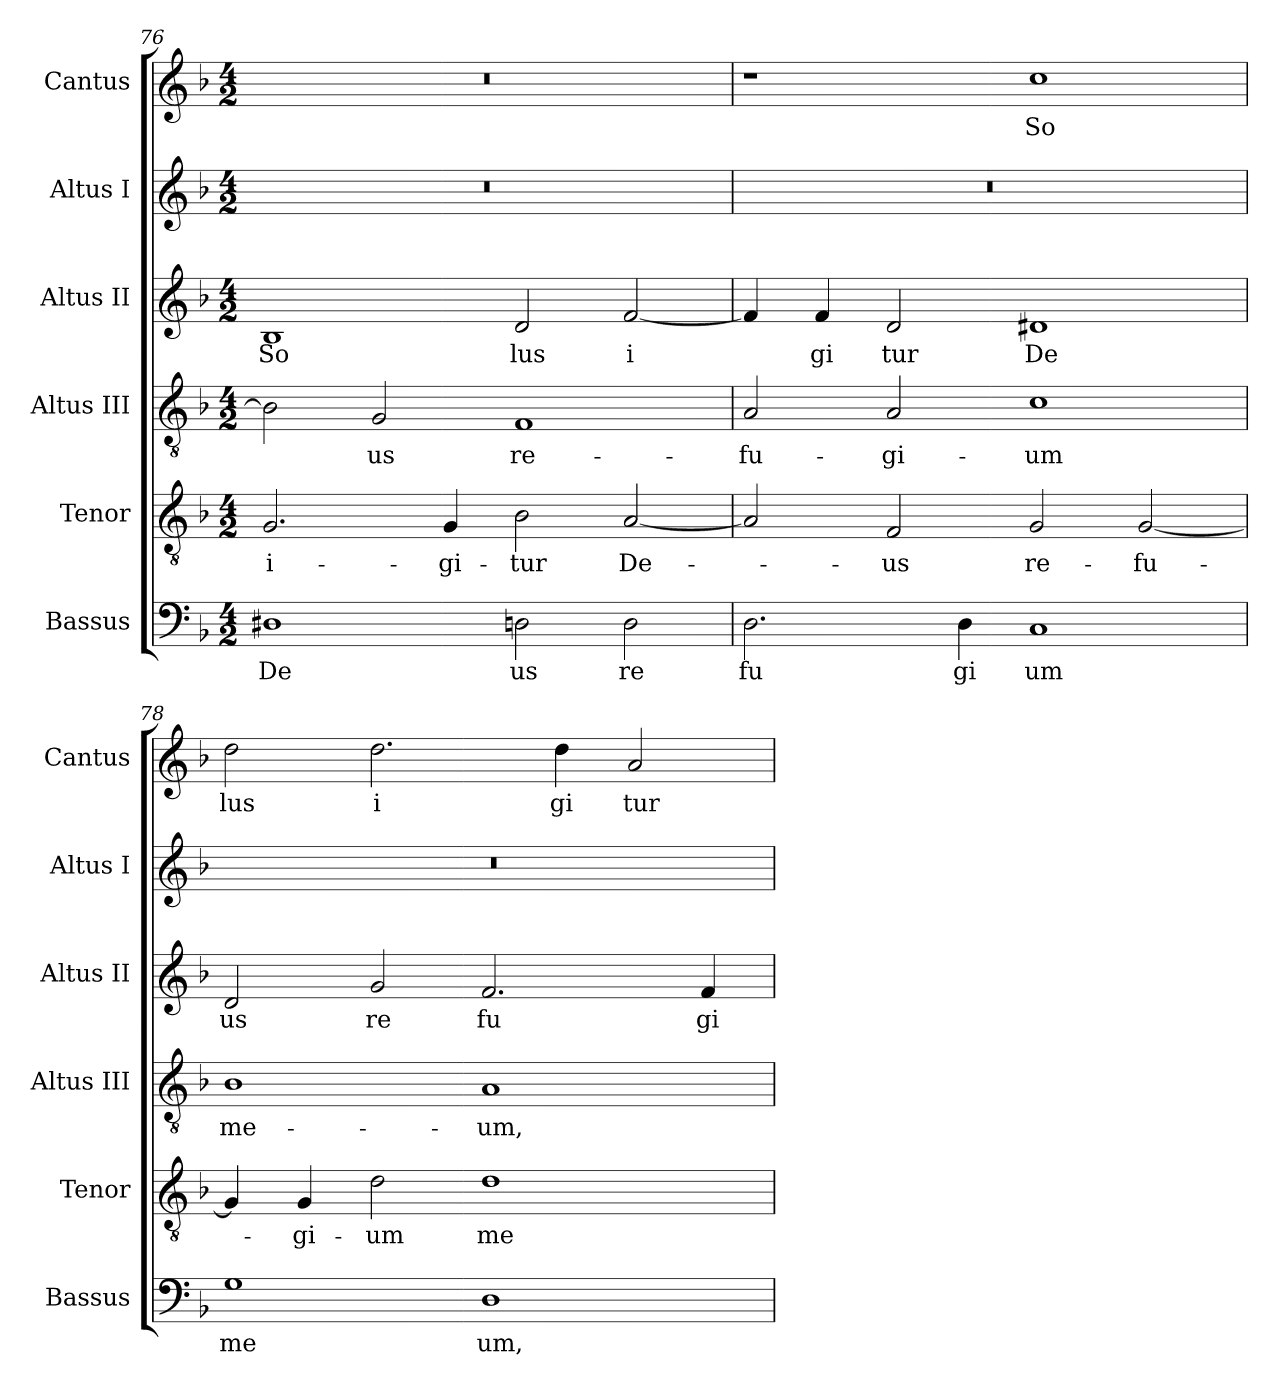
**kern	**text	**kern	**text	**kern	**text	**kern	**text	**kern	**kern	**text
*part6	*part6	*part5	*part5	*part4	*part4	*part3	*part3	*part2	*part1	*part1
*staff6	*staff6	*staff5	*staff5	*staff4	*staff4	*staff3	*staff3	*staff2	*staff1	*staff1
*I"Bassus	*	*I"Tenor	*	*I"Altus III	*	*I"Altus II	*	*I"Altus I	*I"Cantus	*
*I'Bassus	*	*I'Tenor	*	*I'Altus III	*	*I'Altus II	*	*I'Altus I	*I'Cantus	*
*clefF4	*	*clefGv2	*	*clefGv2	*	*clefG2	*	*clefG2	*clefG2	*
*ITrd-3c-5	*	*ITrd-3c-5	*	*ITrd-3c-5	*	*ITrd-3c-5	*	*	*ITrd-3c-5	*
*k[b-e-]	*	*k[b-e-]	*	*k[b-e-]	*	*k[b-e-]	*	*k[b-]	*k[b-e-]	*
*B-:	*	*B-:	*	*B-:	*	*B-:	*	*F:	*B-:	*
*M4/2	*	*M4/2	*	*M4/2	*	*M4/2	*	*M4/2	*M4/2	*
=76	=76	=76	=76	=76	=76	=76	=76	=76	=76	=76
!	!LO:LY:b:cj	!	!LO:LY:b:cj	!	!	!	!LO:LY:b:cj	!	!	!
1G#X	De	2.c/	i-	2e-\]	.	1e-	So	0r	0r	.
!	!	!	!	!	!LO:LY:b:cj	!	!	!	!	!
.	.	.	.	2c/	-us	.	.	.	.	.
!	!	!	!LO:LY:b:cj	!	!	!	!	!	!	!
.	.	4c/	-gi-	.	.	.	.	.	.	.
!	!LO:LY:b:cj	!	!LO:LY:b:cj	!	!LO:LY:b:cj	!	!LO:LY:b:cj	!	!	!
2G\	us	2e-\	-tur	1B-	re-	2g/	lus	.	.	.
!	!LO:LY:b:cj	!	!LO:LY:b	!	!	!	!LO:LY:b:rj	!	!	!
2G\	re	[<2d/	De-	.	.	[<2b-/	i	.	.	.
=77	=77	=77	=77	=77	=77	=77	=77	=77	=77	=77
!	!LO:LY:b:cj	!	!	!	!LO:LY:b:cj	!	!	!	!	!
2.G\	fu	2d/]	.	2d/	-fu-	4b-/]	.	0r	1r	.
!	!	!	!	!	!	!	!LO:LY:b:cj	!	!	!
.	.	.	.	.	.	4b-/	gi	.	.	.
!	!	!	!LO:LY:b:cj	!	!LO:LY:b:cj	!	!LO:LY:b:cj	!	!	!
.	.	2B-/	-us	2d/	-gi-	2g/	tur	.	.	.
!	!LO:LY:b:cj	!	!	!	!	!	!	!	!	!
4G\	gi	.	.	.	.	.	.	.	.	.
!	!LO:LY:b:cj	!	!LO:LY:b:cj	!	!LO:LY:b:cj	!	!LO:LY:b:cj	!	!	!LO:LY:b:cj
1F	um	2c/	re-	1f	-um	1g#X	De	.	1ff	So
!	!	!	!LO:LY:b:cj	!	!	!	!	!	!	!
.	.	[<2c/	-fu-	.	.	.	.	.	.	.
=78	=78	=78	=78	=78	=78	=78	=78	=78	=78	=78
!	!LO:LY:b:cj	!	!	!	!LO:LY:b:cj	!	!LO:LY:b:cj	!	!	!LO:LY:b:cj
1c	me	4c/]	.	1e-	me-	2g/	us	0r	2gg\	lus
!	!	!	!LO:LY:b:cj	!	!	!	!	!	!	!
.	.	4c/	-gi-	.	.	.	.	.	.	.
!	!	!	!LO:LY:b:cj	!	!	!	!LO:LY:b:cj	!	!	!LO:LY:b:cj
.	.	2g\	-um	.	.	2cc/	re	.	2.gg\	i
!	!LO:LY:b:cj	!	!LO:LY:b:cj	!	!LO:LY:b:cj	!	!LO:LY:b:cj	!	!	!
1G	um,	1g	me-	1d	-um,	2.b-/	fu	.	.	.
!	!	!	!	!	!	!	!	!	!	!LO:LY:b:cj
.	.	.	.	.	.	.	.	.	4gg\	gi
!	!	!	!	!	!	!	!	!	!	!LO:LY:b:cj
.	.	.	.	.	.	.	.	.	2dd/	tur
!	!	!	!	!	!	!	!LO:LY:b:cj	!	!	!
.	.	.	.	.	.	4b-/	gi	.	.	.
=	=	=	=	=	=	=	=	=	=	=
*-	*-	*-	*-	*-	*-	*-	*-	*-	*-	*-
